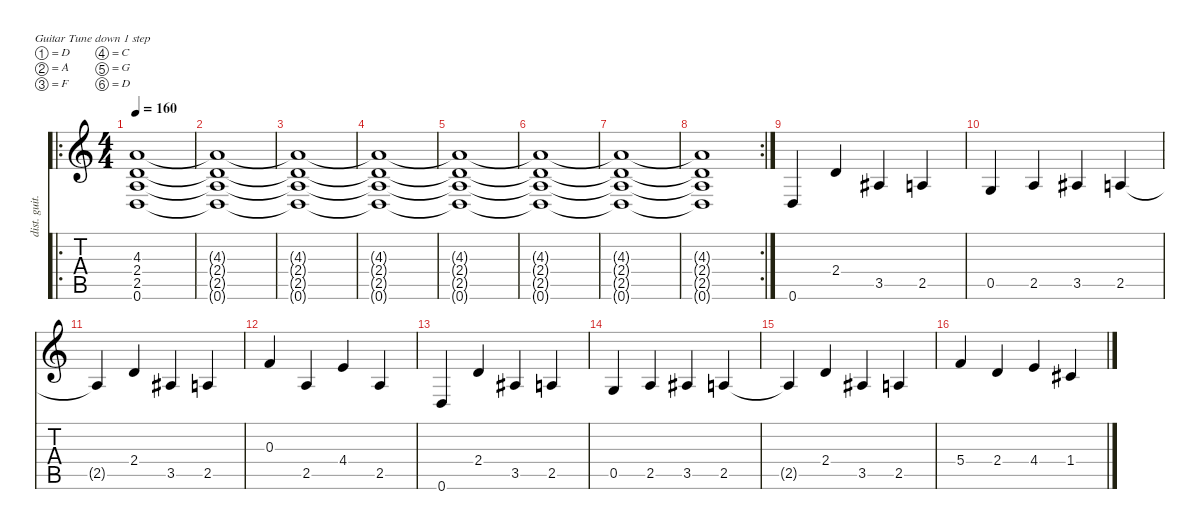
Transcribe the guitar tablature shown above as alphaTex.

\defaultSystemsLayout 4
\hideDynamics
\bracketExtendMode nobrackets
\otherSystemsTrackNameOrientation horizontal
\track ("Rythm" "dist. guit.") {instrument overdrivenguitar}
\staff {score tabs}
\tuning (D4 A3 F3 C3 G2 D2)
\ro
\ts (4 4)
\tempo 160
\clef g2
\ks c
(0.6 2.5 2.4 4.3).1{dy mf instrument overdrivenguitar beam Up} |
(2.5{t} 0.6{t} 2.4{t} 4.3{t}).1{beam Up} |
(0.6{t} 2.5{t} 4.3{t} 2.4{t}).1{beam Up} |
(2.5{t} 0.6{t} 2.4{t} 4.3{t}).1{beam Up} |
(2.5{t} 0.6{t} 4.3{t} 2.4{t}).1{beam Up} |
(0.6{t} 2.5{t} 2.4{t} 4.3{t}).1{beam Up} |
(2.5{t} 0.6{t} 4.3{t} 2.4{t}).1{beam Up} |
\rc 2
(0.6{t} 2.5{t} 2.4{t} 4.3{t}).1{beam Up} |
0.6.4{beam Up} 2.4.4{beam Up} 3.5{acc #}.4{beam Up} 2.5.4{beam Up} |
0.5.4{beam Up} 2.5.4{beam Up} 3.5{acc #}.4{beam Up} 2.5.4{beam Up} |
2.5{t}.4{beam Up} 2.4.4{beam Up} 3.5{acc #}.4{beam Up} 2.5.4{beam Up} |
0.3.4{beam Up} 2.5.4{beam Up} 4.4.4{beam Up} 2.5.4{beam Up} |
0.6.4{beam Up} 2.4.4{beam Up} 3.5{acc #}.4{beam Up} 2.5.4{beam Up} |
0.5.4{beam Up} 2.5.4{beam Up} 3.5{acc #}.4{beam Up} 2.5.4{beam Up} |
2.5{t}.4{beam Up} 2.4.4{beam Up} 3.5{acc #}.4{beam Up} 2.5.4{beam Up} |
5.4.4{beam Up} 2.4.4{beam Up} 4.4.4{beam Up} 1.4{acc #}.4{beam Up}
